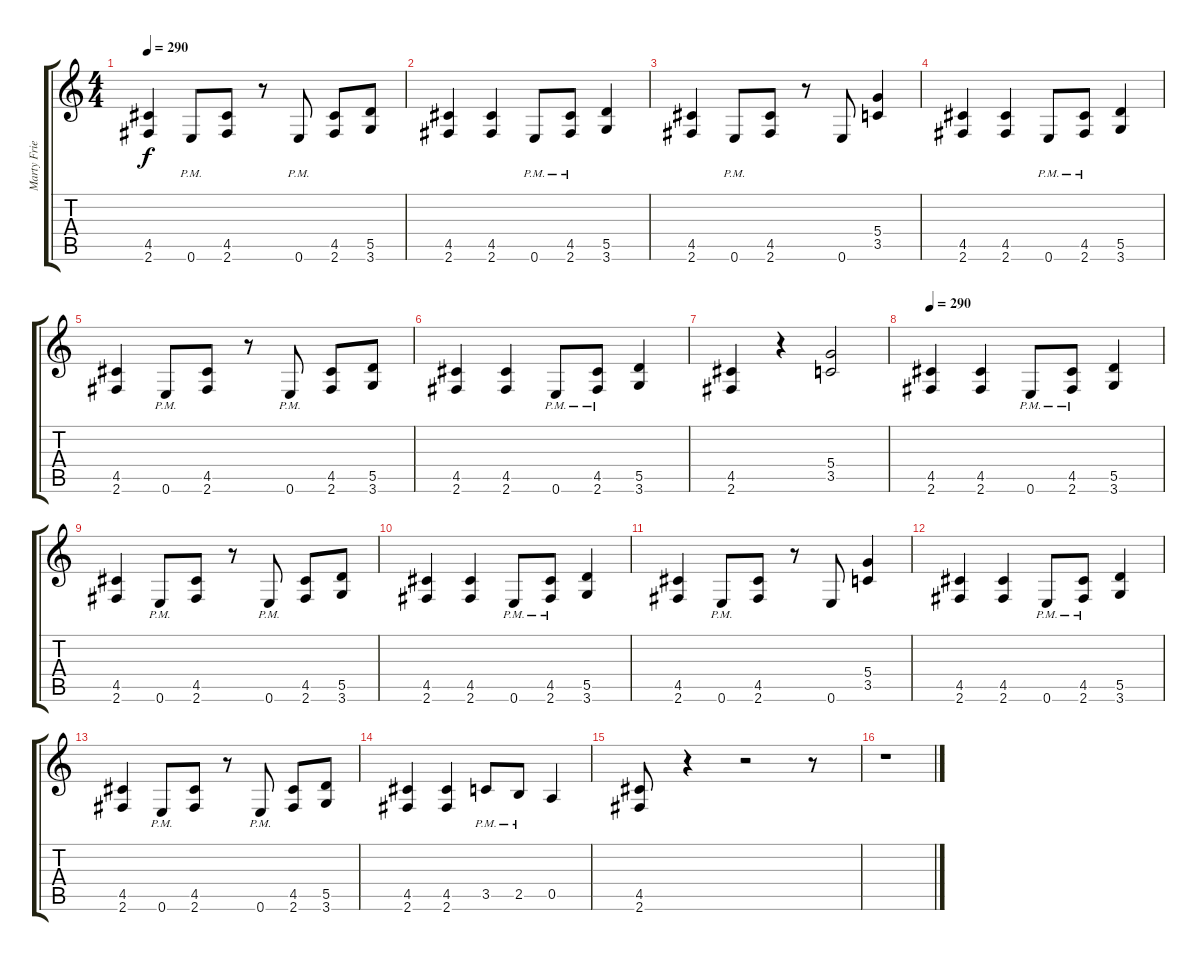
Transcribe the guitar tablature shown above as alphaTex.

\track ("Marty Friedman" "Marty Frie") {instrument distortionguitar}
\staff {score tabs}
\tuning (E4 B3 G3 D3 A2 E2) {hide}
\ts (4 4)
\tempo 290
\clef g2
\ks c
(4.5 2.6).4{dy f} 0.6{pm}.8 (4.5 2.6).8 r.8 0.6{pm}.8 (4.5 2.6).8 (5.5 3.6).8 |
(4.5 2.6).4 (4.5 2.6).4 0.6{pm}.8 (4.5 2.6{pm}).8 (5.5 3.6).4 |
(4.5 2.6).4 0.6{pm}.8 (4.5 2.6).8 r.8 0.6.8 (5.4 3.5).4 |
(4.5 2.6).4 (4.5 2.6).4 0.6{pm}.8 (4.5 2.6{pm}).8 (5.5 3.6).4 |
(4.5 2.6).4 0.6{pm}.8 (4.5 2.6).8 r.8 0.6{pm}.8 (4.5 2.6).8 (5.5 3.6).8 |
(4.5 2.6).4 (4.5 2.6).4 0.6{pm}.8 (4.5 2.6{pm}).8 (5.5 3.6).4 |
(4.5 2.6).4 r.4 (5.4 3.5).2 |
\tempo 280
\tempo 290
(4.5 2.6).4 (4.5 2.6).4 0.6{pm}.8 (4.5 2.6{pm}).8 (5.5 3.6).4 |
(4.5 2.6).4 0.6{pm}.8 (4.5 2.6).8 r.8 0.6{pm}.8 (4.5 2.6).8 (5.5 3.6).8 |
(4.5 2.6).4 (4.5 2.6).4 0.6{pm}.8 (4.5 2.6{pm}).8 (5.5 3.6).4 |
(4.5 2.6).4 0.6{pm}.8 (4.5 2.6).8 r.8 0.6.8 (5.4 3.5).4 |
(4.5 2.6).4 (4.5 2.6).4 0.6{pm}.8 (4.5 2.6{pm}).8 (5.5 3.6).4 |
(4.5 2.6).4 0.6{pm}.8 (4.5 2.6).8 r.8 0.6{pm}.8 (4.5 2.6).8 (5.5 3.6).8 |
(4.5 2.6).4 (4.5 2.6).4 3.5{pm}.8 2.5{pm}.8 0.5.4 |
(4.5 2.6).8 r.4 r.2 r.8 |
r.1
